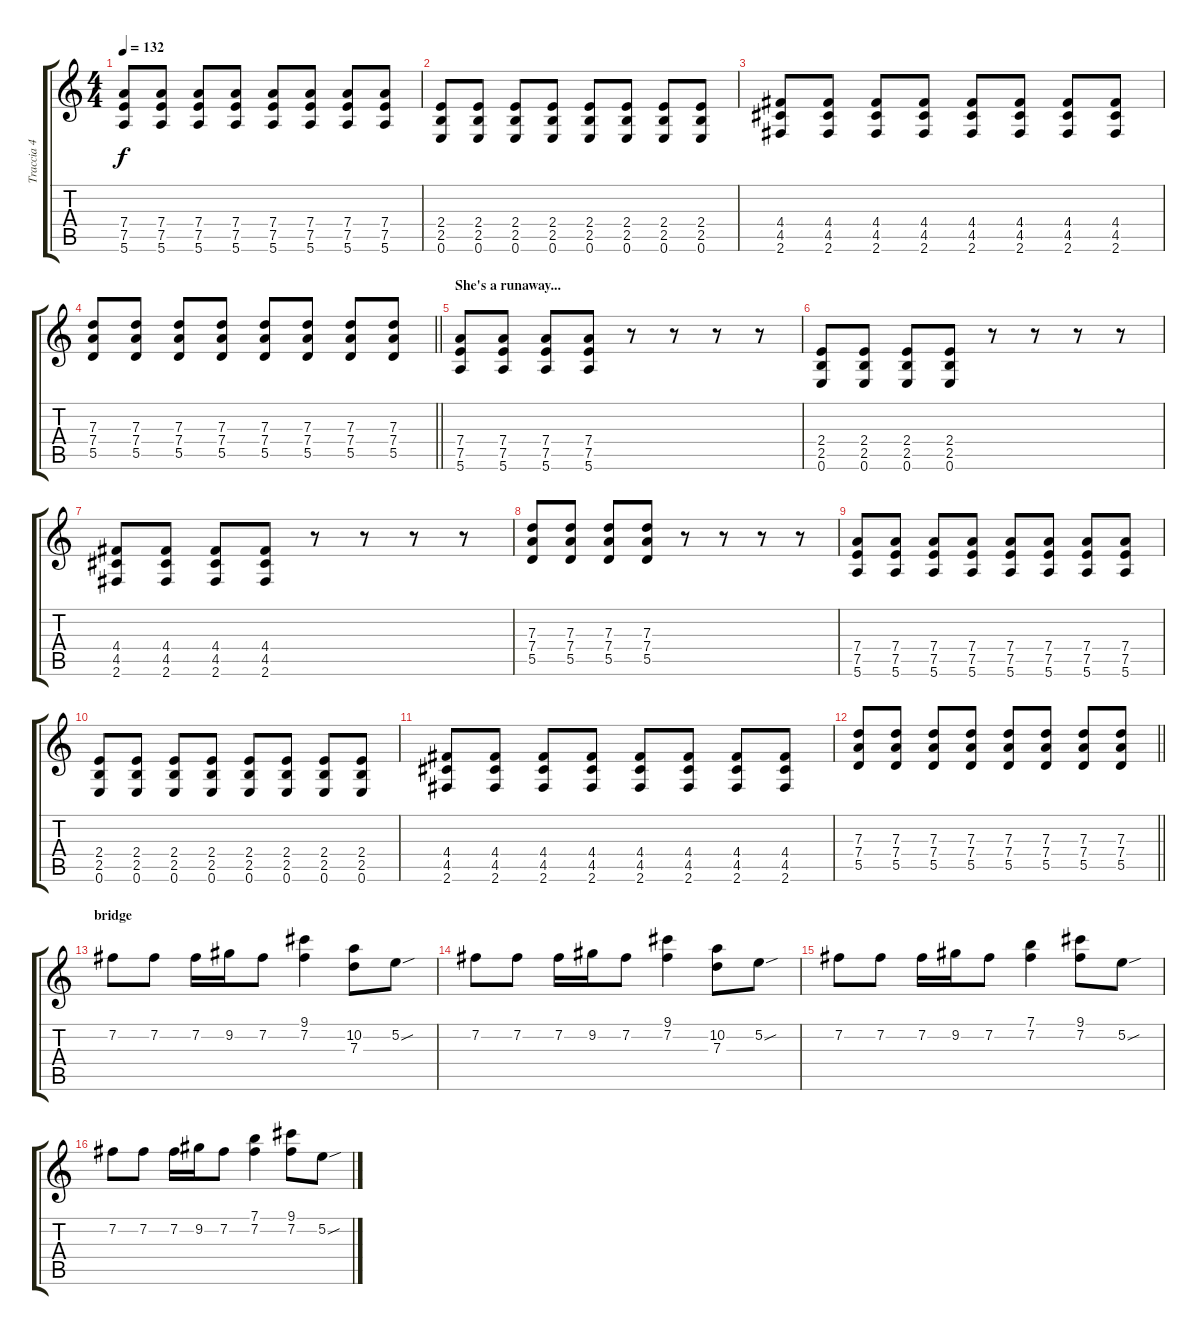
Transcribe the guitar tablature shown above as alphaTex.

\track ("Traccia 4" "Traccia 4") {instrument distortionguitar}
\staff {score tabs}
\tuning (E4 B3 G3 D3 A2 E2) {hide}
\ts (4 4)
\tempo 132
\clef g2
\ks c
(7.4 7.5 5.6).8{dy f} (7.4 7.5 5.6).8 (7.4 7.5 5.6).8 (7.4 7.5 5.6).8 (7.4 7.5 5.6).8 (7.4 7.5 5.6).8 (7.4 7.5 5.6).8 (7.4 7.5 5.6).8 |
(2.4 2.5 0.6).8 (2.4 2.5 0.6).8 (2.4 2.5 0.6).8 (2.4 2.5 0.6).8 (2.4 2.5 0.6).8 (2.4 2.5 0.6).8 (2.4 2.5 0.6).8 (2.4 2.5 0.6).8 |
(4.4 4.5 2.6).8 (4.4 4.5 2.6).8 (4.4 4.5 2.6).8 (4.4 4.5 2.6).8 (4.4 4.5 2.6).8 (4.4 4.5 2.6).8 (4.4 4.5 2.6).8 (4.4 4.5 2.6).8 |
\barLineRight lightlight
(7.3 7.4 5.5).8 (7.3 7.4 5.5).8 (7.3 7.4 5.5).8 (7.3 7.4 5.5).8 (7.3 7.4 5.5).8 (7.3 7.4 5.5).8 (7.3 7.4 5.5).8 (7.3 7.4 5.5).8 |
\section ("" "She's a runaway...")
(7.4 7.5 5.6).8 (7.4 7.5 5.6).8 (7.4 7.5 5.6).8 (7.4 7.5 5.6).8 r.8 r.8 r.8 r.8 |
(2.4 2.5 0.6).8 (2.4 2.5 0.6).8 (2.4 2.5 0.6).8 (2.4 2.5 0.6).8 r.8 r.8 r.8 r.8 |
(4.4 4.5 2.6).8 (4.4 4.5 2.6).8 (4.4 4.5 2.6).8 (4.4 4.5 2.6).8 r.8 r.8 r.8 r.8 |
(7.3 7.4 5.5).8 (7.3 7.4 5.5).8 (7.3 7.4 5.5).8 (7.3 7.4 5.5).8 r.8 r.8 r.8 r.8 |
(7.4 7.5 5.6).8 (7.4 7.5 5.6).8 (7.4 7.5 5.6).8 (7.4 7.5 5.6).8 (7.4 7.5 5.6).8 (7.4 7.5 5.6).8 (7.4 7.5 5.6).8 (7.4 7.5 5.6).8 |
(2.4 2.5 0.6).8 (2.4 2.5 0.6).8 (2.4 2.5 0.6).8 (2.4 2.5 0.6).8 (2.4 2.5 0.6).8 (2.4 2.5 0.6).8 (2.4 2.5 0.6).8 (2.4 2.5 0.6).8 |
(4.4 4.5 2.6).8 (4.4 4.5 2.6).8 (4.4 4.5 2.6).8 (4.4 4.5 2.6).8 (4.4 4.5 2.6).8 (4.4 4.5 2.6).8 (4.4 4.5 2.6).8 (4.4 4.5 2.6).8 |
\barLineRight lightlight
(7.3 7.4 5.5).8 (7.3 7.4 5.5).8 (7.3 7.4 5.5).8 (7.3 7.4 5.5).8 (7.3 7.4 5.5).8 (7.3 7.4 5.5).8 (7.3 7.4 5.5).8 (7.3 7.4 5.5).8 |
\section ("" "bridge")
7.2.8{volume 8 instrument electricguitarclean} 7.2.8 7.2.16 9.2.16 7.2.8 (9.1 7.2).4 (10.2 7.3).8 5.2{sou}.8 |
7.2.8 7.2.8 7.2.16 9.2.16 7.2.8 (9.1 7.2).4 (10.2 7.3).8 5.2{sou}.8 |
7.2.8 7.2.8 7.2.16 9.2.16 7.2.8 (7.1 7.2).4 (9.1 7.2).8 5.2{sou}.8 |
7.2.8 7.2.8 7.2.16 9.2.16 7.2.8 (7.1 7.2).4 (9.1 7.2).8 5.2{sou}.8
